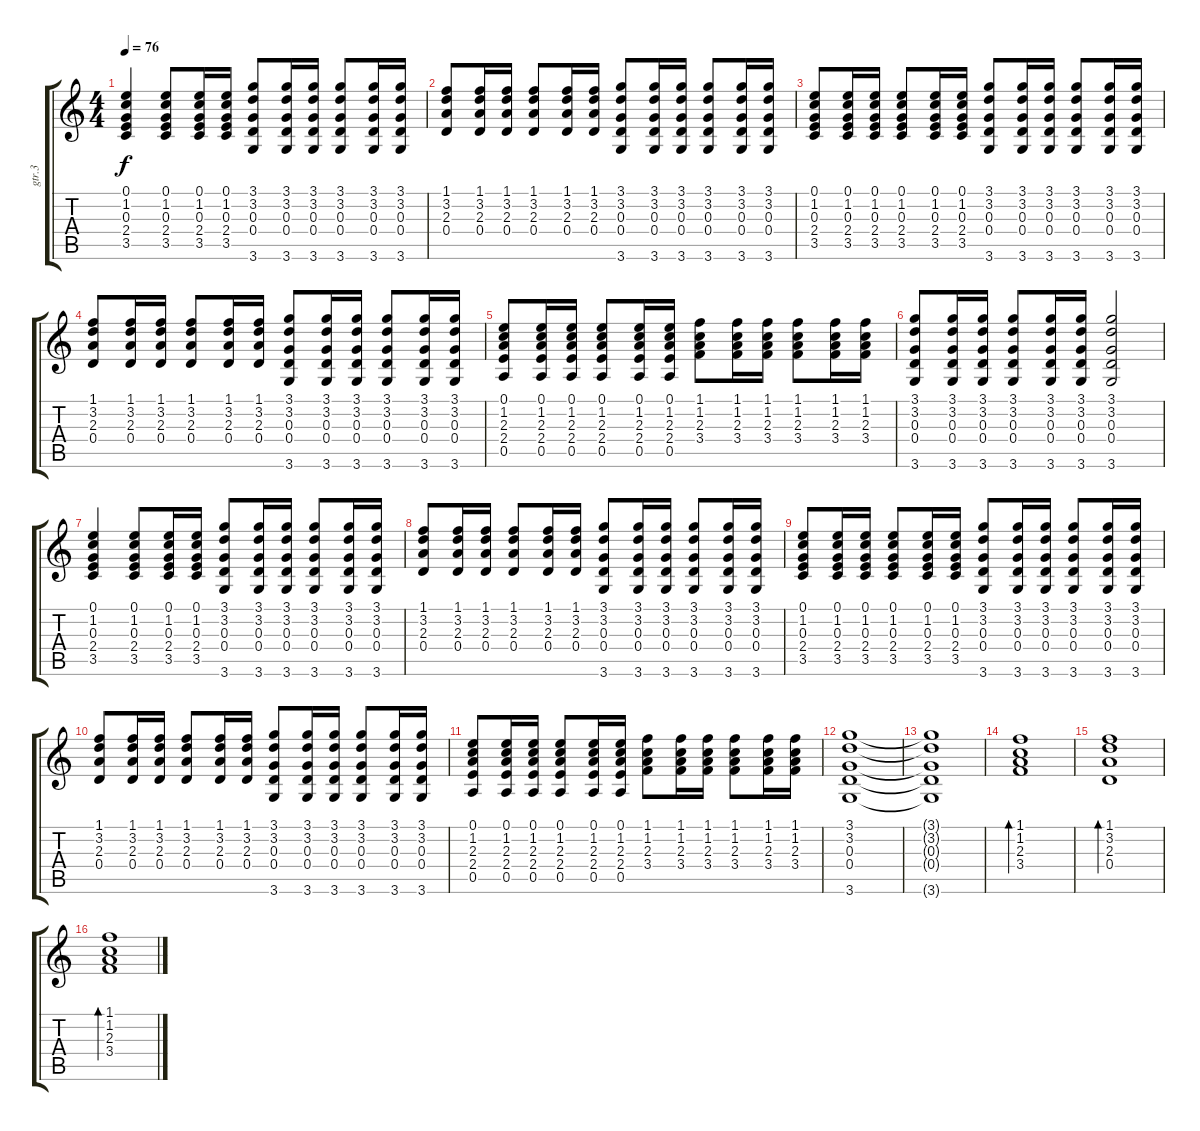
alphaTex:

\track ("gtr.3" "gtr.3") {instrument acousticguitarsteel}
\staff {score tabs}
\tuning (E4 B3 G3 D3 A2 E2) {hide}
\ts (4 4)
\tempo 76
\clef g2
\ks c
(0.1 1.2 0.3 2.4 3.5).4{dy f} (0.1 1.2 0.3 2.4 3.5).8 (0.1 1.2 0.3 2.4 3.5).16 (0.1 1.2 0.3 2.4 3.5).16 (3.1 3.2 0.3 0.4 3.6).8 (3.1 3.2 0.3 0.4 3.6).16 (3.1 3.2 0.3 0.4 3.6).16 (3.1 3.2 0.3 0.4 3.6).8 (3.1 3.2 0.3 0.4 3.6).16 (3.1 3.2 0.3 0.4 3.6).16 |
(1.1 3.2 2.3 0.4).8 (1.1 3.2 2.3 0.4).16 (1.1 3.2 2.3 0.4).16 (1.1 3.2 2.3 0.4).8 (1.1 3.2 2.3 0.4).16 (1.1 3.2 2.3 0.4).16 (3.1 3.2 0.3 0.4 3.6).8 (3.1 3.2 0.3 0.4 3.6).16 (3.1 3.2 0.3 0.4 3.6).16 (3.1 3.2 0.3 0.4 3.6).8 (3.1 3.2 0.3 0.4 3.6).16 (3.1 3.2 0.3 0.4 3.6).16 |
(0.1 1.2 0.3 2.4 3.5).8 (0.1 1.2 0.3 2.4 3.5).16 (0.1 1.2 0.3 2.4 3.5).16 (0.1 1.2 0.3 2.4 3.5).8 (0.1 1.2 0.3 2.4 3.5).16 (0.1 1.2 0.3 2.4 3.5).16 (3.1 3.2 0.3 0.4 3.6).8 (3.1 3.2 0.3 0.4 3.6).16 (3.1 3.2 0.3 0.4 3.6).16 (3.1 3.2 0.3 0.4 3.6).8 (3.1 3.2 0.3 0.4 3.6).16 (3.1 3.2 0.3 0.4 3.6).16 |
(1.1 3.2 2.3 0.4).8 (1.1 3.2 2.3 0.4).16 (1.1 3.2 2.3 0.4).16 (1.1 3.2 2.3 0.4).8 (1.1 3.2 2.3 0.4).16 (1.1 3.2 2.3 0.4).16 (3.1 3.2 0.3 0.4 3.6).8 (3.1 3.2 0.3 0.4 3.6).16 (3.1 3.2 0.3 0.4 3.6).16 (3.1 3.2 0.3 0.4 3.6).8 (3.1 3.2 0.3 0.4 3.6).16 (3.1 3.2 0.3 0.4 3.6).16 |
(0.1 1.2 2.3 2.4 0.5).8 (0.1 1.2 2.3 2.4 0.5).16 (0.1 1.2 2.3 2.4 0.5).16 (0.1 1.2 2.3 2.4 0.5).8 (0.1 1.2 2.3 2.4 0.5).16 (0.1 1.2 2.3 2.4 0.5).16 (1.1 1.2 2.3 3.4).8 (1.1 1.2 2.3 3.4).16 (1.1 1.2 2.3 3.4).16 (1.1 1.2 2.3 3.4).8 (1.1 1.2 2.3 3.4).16 (1.1 1.2 2.3 3.4).16 |
(3.1 3.2 0.3 0.4 3.6).8 (3.1 3.2 0.3 0.4 3.6).16 (3.1 3.2 0.3 0.4 3.6).16 (3.1 3.2 0.3 0.4 3.6).8 (3.1 3.2 0.3 0.4 3.6).16 (3.1 3.2 0.3 0.4 3.6).16 (3.1 3.2 0.3 0.4 3.6).2 |
(0.1 1.2 0.3 2.4 3.5).4 (0.1 1.2 0.3 2.4 3.5).8 (0.1 1.2 0.3 2.4 3.5).16 (0.1 1.2 0.3 2.4 3.5).16 (3.1 3.2 0.3 0.4 3.6).8 (3.1 3.2 0.3 0.4 3.6).16 (3.1 3.2 0.3 0.4 3.6).16 (3.1 3.2 0.3 0.4 3.6).8 (3.1 3.2 0.3 0.4 3.6).16 (3.1 3.2 0.3 0.4 3.6).16 |
(1.1 3.2 2.3 0.4).8 (1.1 3.2 2.3 0.4).16 (1.1 3.2 2.3 0.4).16 (1.1 3.2 2.3 0.4).8 (1.1 3.2 2.3 0.4).16 (1.1 3.2 2.3 0.4).16 (3.1 3.2 0.3 0.4 3.6).8 (3.1 3.2 0.3 0.4 3.6).16 (3.1 3.2 0.3 0.4 3.6).16 (3.1 3.2 0.3 0.4 3.6).8 (3.1 3.2 0.3 0.4 3.6).16 (3.1 3.2 0.3 0.4 3.6).16 |
(0.1 1.2 0.3 2.4 3.5).8 (0.1 1.2 0.3 2.4 3.5).16 (0.1 1.2 0.3 2.4 3.5).16 (0.1 1.2 0.3 2.4 3.5).8 (0.1 1.2 0.3 2.4 3.5).16 (0.1 1.2 0.3 2.4 3.5).16 (3.1 3.2 0.3 0.4 3.6).8 (3.1 3.2 0.3 0.4 3.6).16 (3.1 3.2 0.3 0.4 3.6).16 (3.1 3.2 0.3 0.4 3.6).8 (3.1 3.2 0.3 0.4 3.6).16 (3.1 3.2 0.3 0.4 3.6).16 |
(1.1 3.2 2.3 0.4).8 (1.1 3.2 2.3 0.4).16 (1.1 3.2 2.3 0.4).16 (1.1 3.2 2.3 0.4).8 (1.1 3.2 2.3 0.4).16 (1.1 3.2 2.3 0.4).16 (3.1 3.2 0.3 0.4 3.6).8 (3.1 3.2 0.3 0.4 3.6).16 (3.1 3.2 0.3 0.4 3.6).16 (3.1 3.2 0.3 0.4 3.6).8 (3.1 3.2 0.3 0.4 3.6).16 (3.1 3.2 0.3 0.4 3.6).16 |
(0.1 1.2 2.3 2.4 0.5).8 (0.1 1.2 2.3 2.4 0.5).16 (0.1 1.2 2.3 2.4 0.5).16 (0.1 1.2 2.3 2.4 0.5).8 (0.1 1.2 2.3 2.4 0.5).16 (0.1 1.2 2.3 2.4 0.5).16 (1.1 1.2 2.3 3.4).8 (1.1 1.2 2.3 3.4).16 (1.1 1.2 2.3 3.4).16 (1.1 1.2 2.3 3.4).8 (1.1 1.2 2.3 3.4).16 (1.1 1.2 2.3 3.4).16 |
(3.1 3.2 0.3 0.4 3.6).1 |
(3.1{t} 3.2{t} 0.3{t} 0.4{t} 3.6{t}).1 |
(1.1 1.2 2.3 3.4).1{bd 60} |
(1.1 3.2 2.3 0.4).1{bd 60} |
(1.1 1.2 2.3 3.4).1{bd 60}
